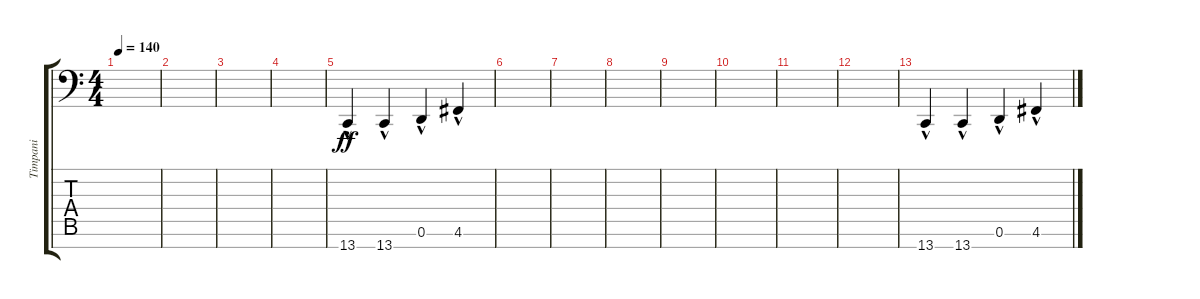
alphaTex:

\track ("Timpani" "Timpani") {instrument timpani}
\staff {score tabs}
\tuning (E4 B3 G3 D3 A2 D2 B0) {hide}
\ts (4 4)
\tempo 140
\clef f4
\ks aminor
|
|
|
|
13.7{hac}.4{dy ff} 13.7{hac}.4 0.6{hac}.4 4.6{hac}.4 |
|
|
|
|
|
|
|
13.7{hac}.4 13.7{hac}.4 0.6{hac}.4 4.6{hac}.4
